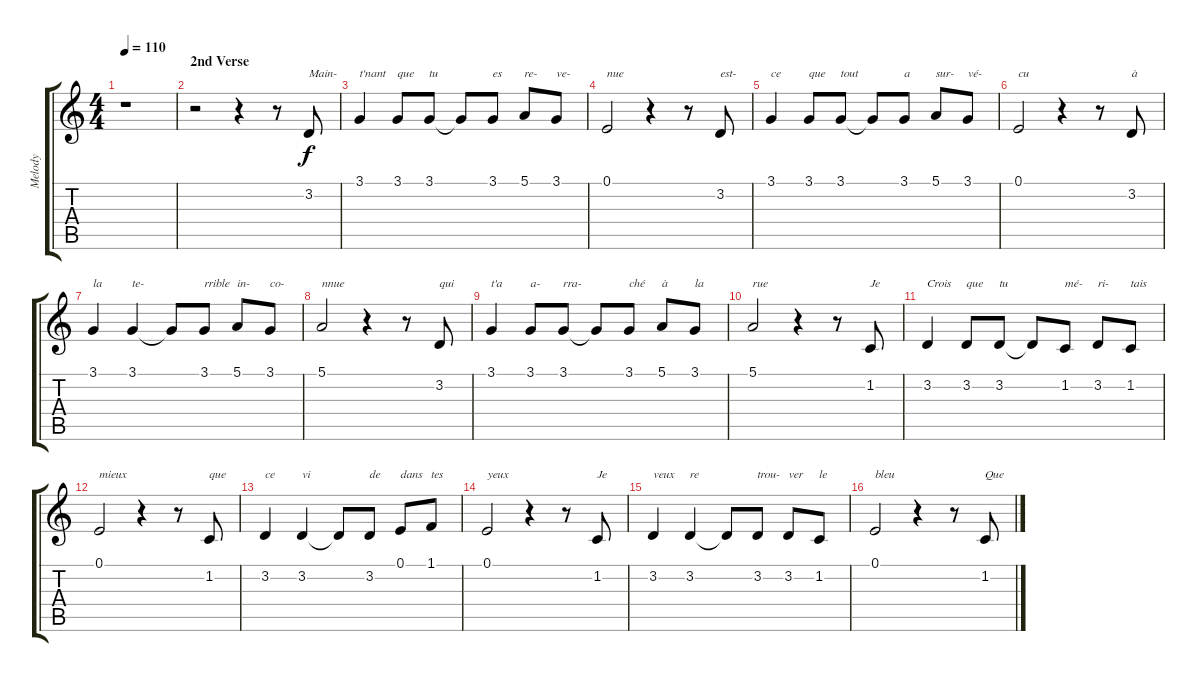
\track ("Melody" "Melody") {instrument lead6voice}
\staff {score tabs}
\tuning (E4 B3 G3 D3 A2 E2) {hide}
\ts (4 4)
\tempo 110
\clef g2
\ks c
r.1{dy f} |
\section ("" "2nd Verse")
r.2 r.4 r.8 3.2.8{txt "Main-"} |
3.1.4{txt "t'nant"} 3.1.8{txt "que"} 3.1.8{txt "tu"} 3.1{t}.8 3.1.8{txt "es"} 5.1.8{txt "re-"} 3.1.8{txt "ve-"} |
0.1.2{txt "nue"} r.4 r.8 3.2.8{txt "est-"} |
3.1.4{txt "ce"} 3.1.8{txt "que"} 3.1.8{txt "tout"} 3.1{t}.8 3.1.8{txt "a"} 5.1.8{txt "sur-"} 3.1.8{txt "vé-"} |
0.1.2{txt "cu"} r.4 r.8 3.2.8{txt "à"} |
3.1.4{txt "la"} 3.1.4{txt "te-"} 3.1{t}.8 3.1.8{txt "rrible"} 5.1.8{txt "in-"} 3.1.8{txt "co-"} |
5.1.2{txt "nnue"} r.4 r.8 3.2.8{txt "qui"} |
3.1.4{txt "t'a"} 3.1.8{txt "a-"} 3.1.8{txt "rra-"} 3.1{t}.8 3.1.8{txt "ché"} 5.1.8{txt "à"} 3.1.8{txt "la"} |
5.1.2{txt "rue"} r.4 r.8 1.2.8{txt "Je"} |
3.2.4{txt "Crois"} 3.2.8{txt "que"} 3.2.8{txt "tu"} 3.2{t}.8 1.2.8{txt "mé-"} 3.2.8{txt "ri-"} 1.2.8{txt "tais"} |
0.1.2{txt "mieux"} r.4 r.8 1.2.8{txt "que"} |
3.2.4{txt "ce"} 3.2.4{txt "vi"} 3.2{t}.8 3.2.8{txt "de"} 0.1.8{txt "dans"} 1.1.8{txt "tes"} |
0.1.2{txt "yeux"} r.4 r.8 1.2.8{txt "Je"} |
3.2.4{txt "veux"} 3.2.4{txt "re"} 3.2{t}.8 3.2.8{txt "trou-"} 3.2.8{txt "ver"} 1.2.8{txt "le"} |
0.1.2{txt "bleu"} r.4 r.8 1.2.8{txt "Que"}
